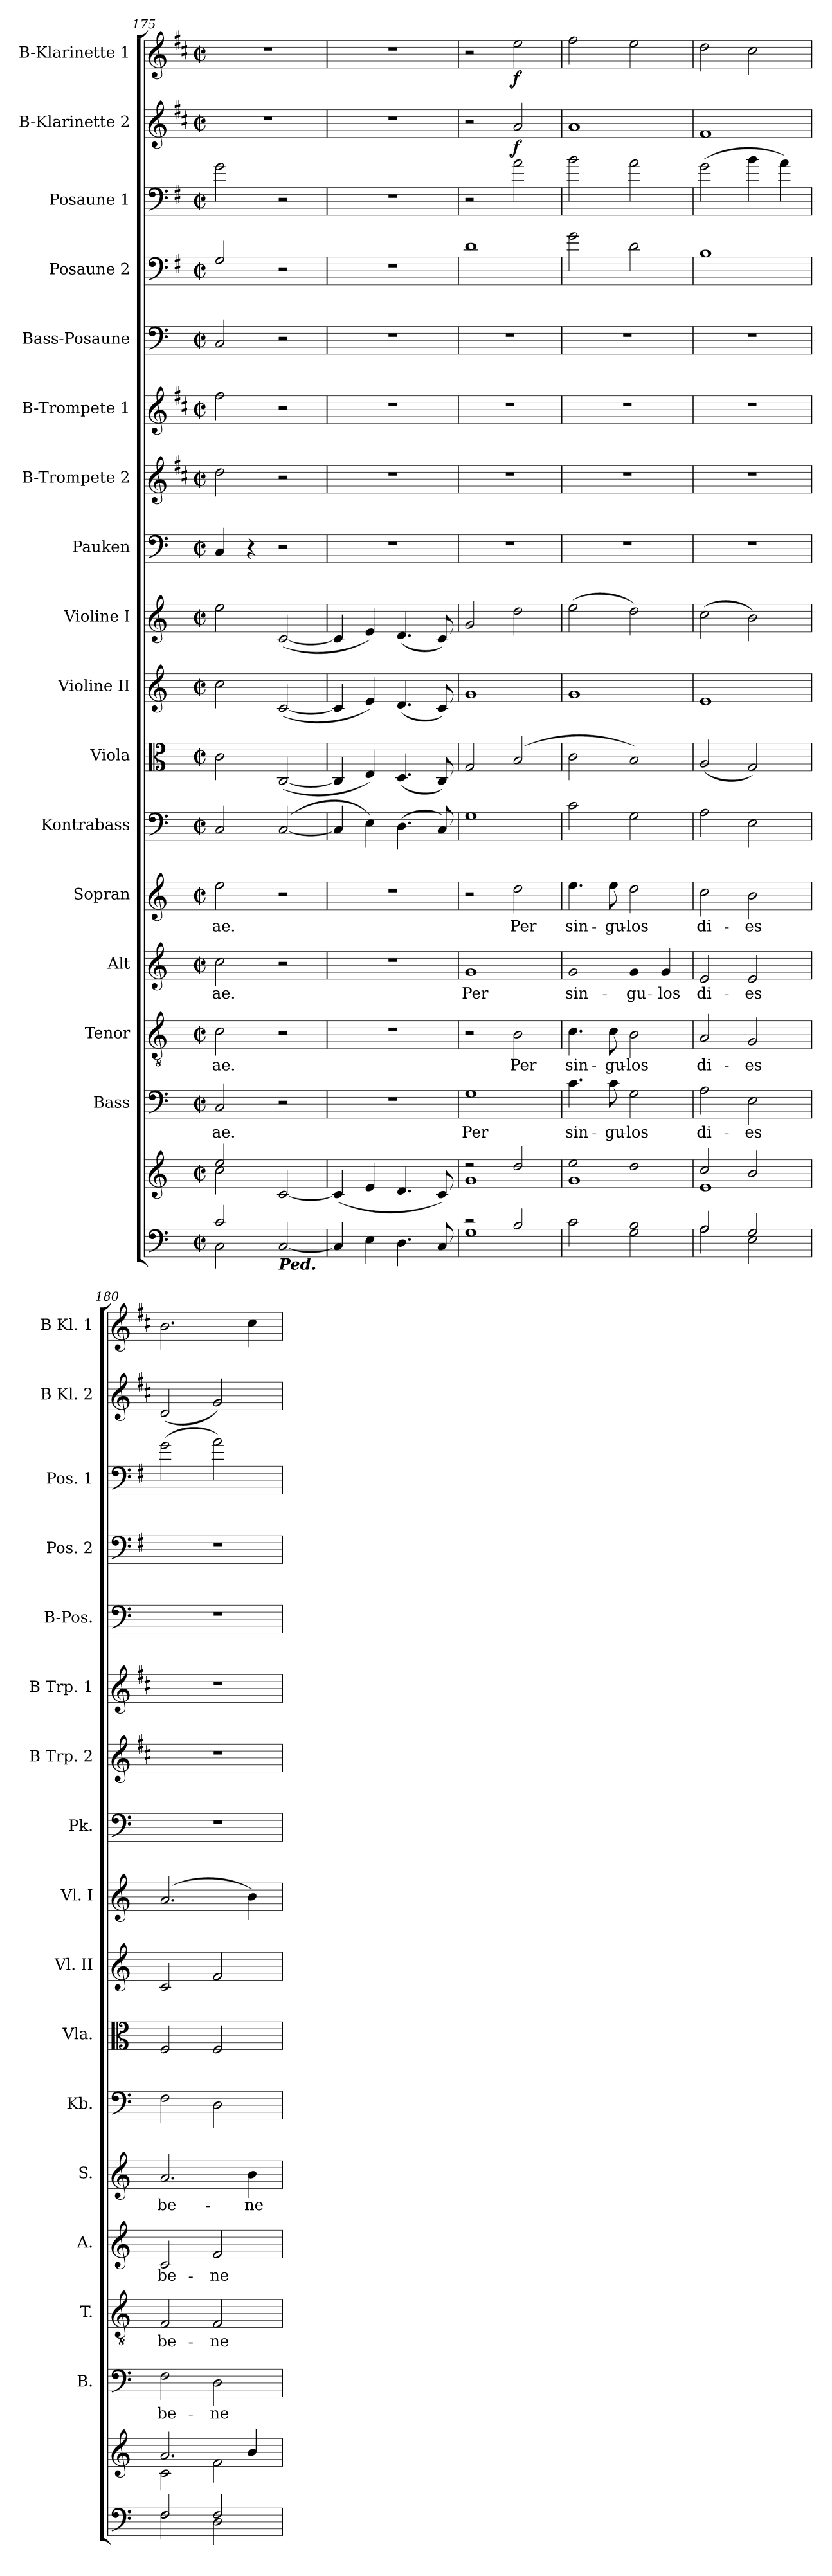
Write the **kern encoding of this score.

**kern	**kern	**kern	**text	**kern	**text	**kern	**text	**kern	**text	**kern	**kern	**kern	**kern	**kern	**kern	**kern	**kern	**kern	**kern	**kern	**dynam	**kern	**dynam
*part17	*part17	*part16	*part16	*part15	*part15	*part14	*part14	*part13	*part13	*part12	*part11	*part10	*part9	*part8	*part7	*part6	*part5	*part4	*part3	*part2	*part2	*part1	*part1
*staff18	*staff17	*staff16	*staff16	*staff15	*staff15	*staff14	*staff14	*staff13	*staff13	*staff12	*staff11	*staff10	*staff9	*staff8	*staff7	*staff6	*staff5	*staff4	*staff3	*staff2	*staff2	*staff1	*staff1
*	*	*I"Bass	*	*I"Tenor	*	*I"Alt	*	*I"Sopran	*	*I"Kontrabass	*I"Viola	*I"Violine II	*I"Violine I	*I"Pauken	*I"B-Trompete 2	*I"B-Trompete 1	*I"Bass-Posaune	*I"Posaune 2	*I"Posaune 1	*I"B-Klarinette 2	*	*I"B-Klarinette 1	*
*	*	*I'B.	*	*I'T.	*	*I'A.	*	*I'S.	*	*I'Kb.	*I'Vla.	*I'Vl. II	*I'Vl. I	*I'Pk.	*I'B Trp. 2	*I'B Trp. 1	*I'B-Pos.	*I'Pos. 2	*I'Pos. 1	*I'B Kl. 2	*	*I'B Kl. 1	*
*clefF4	*clefG2	*clefF4	*	*clefGv2	*	*clefG2	*	*clefG2	*	*clefF4	*clefC3	*clefG2	*clefG2	*clefF4	*clefG2	*clefG2	*clefF4	*clefF4	*clefF4	*clefG2	*	*clefG2	*
*	*	*	*	*	*	*	*	*	*	*ITrd7c12	*	*	*	*	*ITrd1c2	*ITrd1c2	*	*ITrd4c7	*ITrd4c7	*ITrd1c2	*	*ITrd1c2	*
*k[]	*k[]	*k[]	*	*k[]	*	*k[]	*	*k[]	*	*k[]	*k[]	*k[]	*k[]	*k[]	*k[]	*k[]	*k[]	*k[]	*k[]	*k[]	*	*k[]	*
*C:	*C:	*C:	*	*C:	*	*C:	*	*C:	*	*C:	*C:	*C:	*C:	*C:	*C:	*C:	*C:	*C:	*C:	*C:	*	*C:	*
*M2/2	*M2/2	*M2/2	*	*M2/2	*	*M2/2	*	*M2/2	*	*M2/2	*M2/2	*M2/2	*M2/2	*M2/2	*M2/2	*M2/2	*M2/2	*M2/2	*M2/2	*M2/2	*	*M2/2	*
*met(c|)	*met(c|)	*met(c|)	*	*met(c|)	*	*met(c|)	*	*met(c|)	*	*met(c|)	*met(c|)	*met(c|)	*met(c|)	*met(c|)	*met(c|)	*met(c|)	*met(c|)	*met(c|)	*met(c|)	*met(c|)	*	*met(c|)	*
=175	=175	=175	=175	=175	=175	=175	=175	=175	=175	=175	=175	=175	=175	=175	=175	=175	=175	=175	=175	=175	=175	=175	=175
*^	*^	*	*	*	*	*	*	*	*	*	*	*	*	*	*	*	*	*	*	*	*	*	*
!	!	!	!	!	!LO:LY:b	!	!LO:LY:b	!	!LO:LY:b	!	!LO:LY:b	!	!	!	!	!	!	!	!	!	!	!	!	!	!
2c/	2C\	2ee/	2cc\	2C/	-ae.	2c\	-ae.	2cc\	-ae.	2ee\	-ae.	2CC/	2c\	2cc\	2ee\	4C/	2cc\	2ee\	2C/	2C/	2c\	1r	.	1r	.
.	.	.	.	.	.	.	.	.	.	.	.	.	.	.	.	4r	.	.	.	.	.	.	.	.	.
!LO:TX:b:Bi:t=Ped.	!	!	!	!	!	!	!	!	!	!	!	!	!	!	!	!	!	!	!	!	!	!	!	!	!
[>2C/	2ryy	[>2c/	2ryy	2r	.	2r	.	2r	.	2r	.	([2CC/	(<[2C/	(<[2c/	(<[2c/	2r	2r	2r	2r	2r	2r	.	.	.	.
*v	*v	*	*	*	*	*	*	*	*	*	*	*	*	*	*	*	*	*	*	*	*	*	*	*	*
*	*v	*v	*	*	*	*	*	*	*	*	*	*	*	*	*	*	*	*	*	*	*	*	*	*
=176	=176	=176	=176	=176	=176	=176	=176	=176	=176	=176	=176	=176	=176	=176	=176	=176	=176	=176	=176	=176	=176	=176	=176
4C/]	(<4c/]	1r	.	1r	.	1r	.	1r	.	4CC/]	4C/]	4c/]	4c/]	1r	1r	1r	1r	1r	1r	1r	.	1r	.
4E\	4e/	.	.	.	.	.	.	.	.	4EE\)	4E/)	4e/)	4e/)	.	.	.	.	.	.	.	.	.	.
4.D\	4.d/	.	.	.	.	.	.	.	.	(>4.DD\	(<4.D/	(<4.d/	(<4.d/	.	.	.	.	.	.	.	.	.	.
8C/	8c/)	.	.	.	.	.	.	.	.	8CC/)	8C/)	8c/)	8c/)	.	.	.	.	.	.	.	.	.	.
=177	=177	=177	=177	=177	=177	=177	=177	=177	=177	=177	=177	=177	=177	=177	=177	=177	=177	=177	=177	=177	=177	=177	=177
*^	*^	*	*	*	*	*	*	*	*	*	*	*	*	*	*	*	*	*	*	*	*	*	*
!	!	!	!	!	!LO:LY:b	!	!	!	!LO:LY:b	!	!	!	!	!	!	!	!	!	!	!	!	!	!	!	!
2rc	1G	2rdd	1g	1G	Per	2r	.	1g	Per	2r	.	1GG	2G/	1g	2g/	1r	1r	1r	1r	1G	2r	2r	.	2r	.
!	!	!	!	!	!	!	!LO:LY:b	!	!	!	!LO:LY:b	!	!	!	!	!	!	!	!	!	!	!	!LO:DY:b	!	!LO:DY:b
2B/	.	2dd/	.	.	.	2B\	Per	.	.	2dd\	Per	.	(2B/	.	2dd\	.	.	.	.	.	2d\	2g/	f	2dd\	f
=178	=178	=178	=178	=178	=178	=178	=178	=178	=178	=178	=178	=178	=178	=178	=178	=178	=178	=178	=178	=178	=178	=178	=178	=178	=178
!	!	!	!	!	!LO:LY:b	!	!LO:LY:b	!	!LO:LY:b	!	!LO:LY:b	!	!	!	!	!	!	!	!	!	!	!	!	!	!
2c/	2c\	2ee/	1g	4.c\	sin-	4.c\	sin-	2g/	sin-	4.ee\	sin-	2C\	2c\	1g	(>2ee\	1r	1r	1r	1r	2c\	2e\	1g	.	2ee\	.
!	!	!	!	!	!LO:LY:b	!	!LO:LY:b	!	!	!	!LO:LY:b	!	!	!	!	!	!	!	!	!	!	!	!	!	!
.	.	.	.	8c\	-gu-	8c\	-gu-	.	.	8ee\	-gu-	.	.	.	.	.	.	.	.	.	.	.	.	.	.
!	!	!	!	!	!LO:LY:b	!	!LO:LY:b	!	!LO:LY:b	!	!LO:LY:b	!	!	!	!	!	!	!	!	!	!	!	!	!	!
2B/	2G\	2dd/	.	2G\	-los	2B\	-los	4g/	-gu-	2dd\	-los	2GG\	2B/)	.	2dd\)	.	.	.	.	2G\	2d\	.	.	2dd\	.
!	!	!	!	!	!	!	!	!	!LO:LY:b	!	!	!	!	!	!	!	!	!	!	!	!	!	!	!	!
.	.	.	.	.	.	.	.	4g/	-los	.	.	.	.	.	.	.	.	.	.	.	.	.	.	.	.
=179	=179	=179	=179	=179	=179	=179	=179	=179	=179	=179	=179	=179	=179	=179	=179	=179	=179	=179	=179	=179	=179	=179	=179	=179	=179
!	!	!	!	!	!LO:LY:b	!	!LO:LY:b	!	!LO:LY:b	!	!LO:LY:b	!	!	!	!	!	!	!	!	!	!	!	!	!	!
2A/	2A\	2cc/	1e	2A\	di-	2A/	di-	2e/	di-	2cc\	di-	2AA\	(<2A/	1e	(>2cc\	1r	1r	1r	1r	1E	(>2c\	1e	.	2cc\	.
!	!	!	!	!	!LO:LY:b	!	!LO:LY:b	!	!LO:LY:b	!	!LO:LY:b	!	!	!	!	!	!	!	!	!	!	!	!	!	!
2G/	2E\	2b/	.	2E\	-es	2G/	-es	2e/	-es	2b\	-es	2EE\	2G/)	.	2b\)	.	.	.	.	.	4e\	.	.	2b\	.
.	.	.	.	.	.	.	.	.	.	.	.	.	.	.	.	.	.	.	.	.	4d\)	.	.	.	.
=180	=180	=180	=180	=180	=180	=180	=180	=180	=180	=180	=180	=180	=180	=180	=180	=180	=180	=180	=180	=180	=180	=180	=180	=180	=180
!	!	!	!	!	!LO:LY:b	!	!LO:LY:b	!	!LO:LY:b	!	!LO:LY:b	!	!	!	!	!	!	!	!	!	!	!	!	!	!
2F/	2F\	2.a/	2c\	2F\	be-	2F/	be-	2c/	be-	2.a/	be-	2FF\	2F/	2c/	(2.a/	1r	1r	1r	1r	1r	(>2c\	(<2c/	.	2.a\	.
!	!	!	!	!	!LO:LY:b	!	!LO:LY:b	!	!LO:LY:b	!	!	!	!	!	!	!	!	!	!	!	!	!	!	!	!
2F/	2D\	.	2f\	2D\	-ne-	2F/	-ne-	2f/	-ne-	.	.	2DD\	2F/	2f/	.	.	.	.	.	.	2d\)	2f/)	.	.	.
!	!	!	!	!	!	!	!	!	!	!	!LO:LY:b	!	!	!	!	!	!	!	!	!	!	!	!	!	!
.	.	4b/	.	.	.	.	.	.	.	4b\	-ne-	.	.	.	4b\)	.	.	.	.	.	.	.	.	4b\	.
*v	*v	*	*	*	*	*	*	*	*	*	*	*	*	*	*	*	*	*	*	*	*	*	*	*	*
*	*v	*v	*	*	*	*	*	*	*	*	*	*	*	*	*	*	*	*	*	*	*	*	*	*
=	=	=	=	=	=	=	=	=	=	=	=	=	=	=	=	=	=	=	=	=	=	=	=
*-	*-	*-	*-	*-	*-	*-	*-	*-	*-	*-	*-	*-	*-	*-	*-	*-	*-	*-	*-	*-	*-	*-	*-
